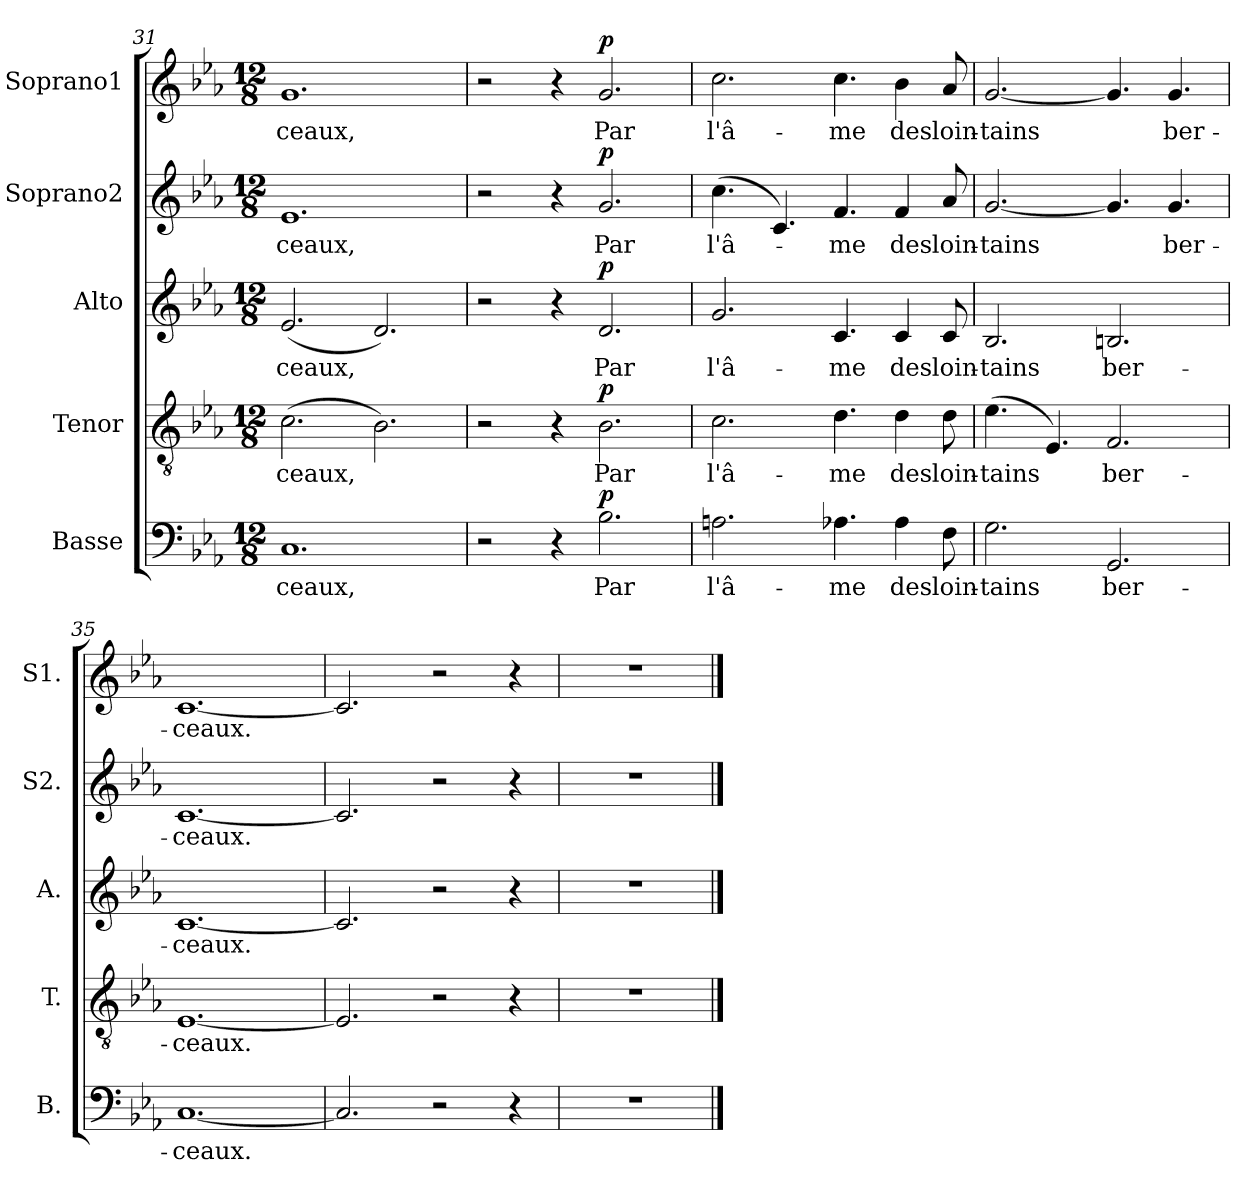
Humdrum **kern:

**kern	**text	**dynam	**kern	**text	**dynam	**kern	**text	**dynam	**kern	**text	**dynam	**kern	**text	**dynam
*part5	*part5	*part5	*part4	*part4	*part4	*part3	*part3	*part3	*part2	*part2	*part2	*part1	*part1	*part1
*staff5	*staff5	*staff5	*staff4	*staff4	*staff4	*staff3	*staff3	*staff3	*staff2	*staff2	*staff2	*staff1	*staff1	*staff1
*I"Basse	*	*	*I"Tenor	*	*	*I"Alto	*	*	*I"Soprano2	*	*	*I"Soprano1	*	*
*I'B.	*	*	*I'T.	*	*	*I'A.	*	*	*I'S2.	*	*	*I'S1.	*	*
*clefF4	*	*	*clefGv2	*	*	*clefG2	*	*	*clefG2	*	*	*clefG2	*	*
*k[b-e-a-]	*	*	*k[b-e-a-]	*	*	*k[b-e-a-]	*	*	*k[b-e-a-]	*	*	*k[b-e-a-]	*	*
*M12/8	*	*	*M12/8	*	*	*M12/8	*	*	*M12/8	*	*	*M12/8	*	*
=31	=31	=31	=31	=31	=31	=31	=31	=31	=31	=31	=31	=31	=31	=31
!	!LO:LY:b	!	!	!LO:LY:b	!	!	!LO:LY:b	!	!	!LO:LY:b	!	!	!LO:LY:b	!
1.C	-ceaux,	.	(2.c\	-ceaux,	.	(2.e-/	-ceaux,	.	1.e-	-ceaux,	.	1.g	-ceaux,	.
.	.	.	2.B-\)	.	.	2.d/)	.	.	.	.	.	.	.	.
=32	=32	=32	=32	=32	=32	=32	=32	=32	=32	=32	=32	=32	=32	=32
2r	.	.	2r	.	.	2r	.	.	2r	.	.	2r	.	.
4r	.	.	4r	.	.	4r	.	.	4r	.	.	4r	.	.
!	!LO:LY:b	!LO:DY:a	!	!LO:LY:b	!LO:DY:a	!	!LO:LY:b	!LO:DY:a	!	!LO:LY:b	!LO:DY:a	!	!LO:LY:b	!LO:DY:a
2.B-\	Par	p	2.B-\	Par	p	2.d/	Par	p	2.g/	Par	p	2.g/	Par	p
=33	=33	=33	=33	=33	=33	=33	=33	=33	=33	=33	=33	=33	=33	=33
!	!LO:LY:b	!	!	!LO:LY:b	!	!	!LO:LY:b	!	!	!LO:LY:b	!	!	!LO:LY:b	!
2.An\	l'â-	.	2.c\	l'â-	.	2.g/	l'â-	.	(4.cc\	l'â-	.	2.cc\	l'â-	.
.	.	.	.	.	.	.	.	.	4.c/)	.	.	.	.	.
!	!LO:LY:b	!	!	!LO:LY:b	!	!	!LO:LY:b	!	!	!LO:LY:b	!	!	!LO:LY:b	!
4.A-X\	-me	.	4.d\	-me	.	4.c/	-me	.	4.f/	-me	.	4.cc\	-me	.
!	!LO:LY:b	!	!	!LO:LY:b	!	!	!LO:LY:b	!	!	!LO:LY:b	!	!	!LO:LY:b	!
4A-\	des	.	4d\	des	.	4c/	des	.	4f/	des	.	4b-\	des	.
!	!LO:LY:b	!	!	!LO:LY:b	!	!	!LO:LY:b	!	!	!LO:LY:b	!	!	!LO:LY:b	!
8F\	loin-	.	8d\	loin-	.	8c/	loin-	.	8a-/	loin-	.	8a-/	loin-	.
=34	=34	=34	=34	=34	=34	=34	=34	=34	=34	=34	=34	=34	=34	=34
!	!LO:LY:b	!	!	!LO:LY:b	!	!	!LO:LY:b	!	!	!LO:LY:b	!	!	!LO:LY:b	!
2.G\	-tains	.	(4.e-\	-tains	.	2.B-/	-tains	.	[2.g/	-tains	.	[2.g/	-tains	.
.	.	.	4.E-/)	.	.	.	.	.	.	.	.	.	.	.
!	!LO:LY:b	!	!	!LO:LY:b	!	!	!LO:LY:b	!	!	!	!	!	!	!
2.GG/	ber-	.	2.F/	ber-	.	2.Bn/	ber-	.	4.g/]	.	.	4.g/]	.	.
!	!	!	!	!	!	!	!	!	!	!LO:LY:b	!	!	!LO:LY:b	!
.	.	.	.	.	.	.	.	.	4.g/	ber-	.	4.g/	ber-	.
=35	=35	=35	=35	=35	=35	=35	=35	=35	=35	=35	=35	=35	=35	=35
!	!LO:LY:b	!	!	!LO:LY:b	!	!	!LO:LY:b	!	!	!LO:LY:b	!	!	!LO:LY:b	!
[1.C	-ceaux.	.	[1.E-	-ceaux.	.	[1.c	-ceaux.	.	[1.c	-ceaux.	.	[1.c	-ceaux.	.
=36	=36	=36	=36	=36	=36	=36	=36	=36	=36	=36	=36	=36	=36	=36
2.C/]	.	.	2.E-/]	.	.	2.c/]	.	.	2.c/]	.	.	2.c/]	.	.
2r	.	.	2r	.	.	2r	.	.	2r	.	.	2r	.	.
4r	.	.	4r	.	.	4r	.	.	4r	.	.	4r	.	.
=37	=37	=37	=37	=37	=37	=37	=37	=37	=37	=37	=37	=37	=37	=37
1.r	.	.	1.r	.	.	1.r	.	.	1.r	.	.	1.r	.	.
==	==	==	==	==	==	==	==	==	==	==	==	==	==	==
*-	*-	*-	*-	*-	*-	*-	*-	*-	*-	*-	*-	*-	*-	*-
